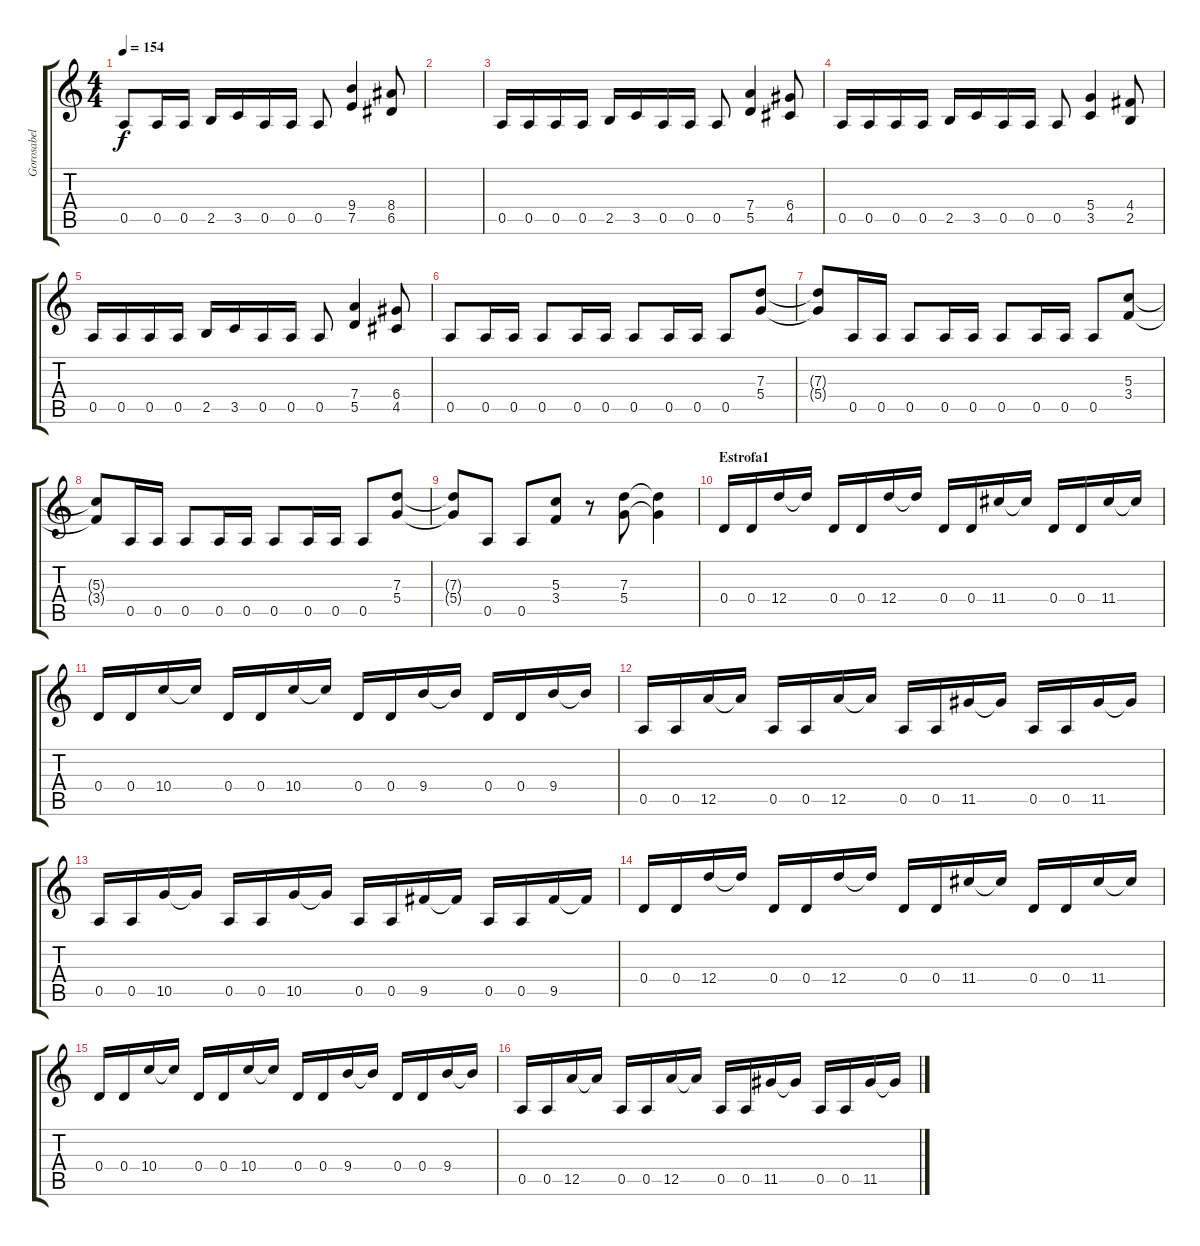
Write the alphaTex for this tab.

\track ("Gorosabel" "Gorosabel") {instrument distortionguitar}
\staff {score tabs}
\tuning (E4 B3 G3 D3 A2 E2) {hide}
\ts (4 4)
\tempo 154
\clef g2
\ks c
0.5.8{dy f} 0.5.16 0.5.16 2.5.16 3.5.16 0.5.16 0.5.16 0.5.8 (9.4 7.5).4 (8.4 6.5).8 |
|
0.5.16 0.5.16 0.5.16 0.5.16 2.5.16 3.5.16 0.5.16 0.5.16 0.5.8 (7.4 5.5).4 (6.4 4.5).8 |
0.5.16 0.5.16 0.5.16 0.5.16 2.5.16 3.5.16 0.5.16 0.5.16 0.5.8 (5.4 3.5).4 (4.4 2.5).8 |
0.5.16 0.5.16 0.5.16 0.5.16 2.5.16 3.5.16 0.5.16 0.5.16 0.5.8 (7.4 5.5).4 (6.4 4.5).8 |
0.5.8 0.5.16 0.5.16 0.5.8 0.5.16 0.5.16 0.5.8 0.5.16 0.5.16 0.5.8 (7.3 5.4).8 |
(7.3{t} 5.4{t}).8 0.5.16 0.5.16 0.5.8 0.5.16 0.5.16 0.5.8 0.5.16 0.5.16 0.5.8 (5.3 3.4).8 |
(5.3{t} 3.4{t}).8 0.5.16 0.5.16 0.5.8 0.5.16 0.5.16 0.5.8 0.5.16 0.5.16 0.5.8 (7.3 5.4).8 |
(7.3{t} 5.4{t}).8 0.5.8 0.5.8 (5.3 3.4).8 r.8 (7.3 5.4).8 (7.3{t} 5.4{t}).4 |
\section ("" "Estrofa1")
0.4.16 0.4.16 12.4.16 12.4{t}.16 0.4.16 0.4.16 12.4.16 12.4{t}.16 0.4.16 0.4.16 11.4.16 11.4{t}.16 0.4.16 0.4.16 11.4.16 11.4{t}.16 |
0.4.16 0.4.16 10.4.16 10.4{t}.16 0.4.16 0.4.16 10.4.16 10.4{t}.16 0.4.16 0.4.16 9.4.16 9.4{t}.16 0.4.16 0.4.16 9.4.16 9.4{t}.16 |
0.5.16 0.5.16 12.5.16 12.5{t}.16 0.5.16 0.5.16 12.5.16 12.5{t}.16 0.5.16 0.5.16 11.5.16 11.5{t}.16 0.5.16 0.5.16 11.5.16 11.5{t}.16 |
0.5.16 0.5.16 10.5.16 10.5{t}.16 0.5.16 0.5.16 10.5.16 10.5{t}.16 0.5.16 0.5.16 9.5.16 9.5{t}.16 0.5.16 0.5.16 9.5.16 9.5{t}.16 |
0.4.16 0.4.16 12.4.16 12.4{t}.16 0.4.16 0.4.16 12.4.16 12.4{t}.16 0.4.16 0.4.16 11.4.16 11.4{t}.16 0.4.16 0.4.16 11.4.16 11.4{t}.16 |
0.4.16 0.4.16 10.4.16 10.4{t}.16 0.4.16 0.4.16 10.4.16 10.4{t}.16 0.4.16 0.4.16 9.4.16 9.4{t}.16 0.4.16 0.4.16 9.4.16 9.4{t}.16 |
0.5.16 0.5.16 12.5.16 12.5{t}.16 0.5.16 0.5.16 12.5.16 12.5{t}.16 0.5.16 0.5.16 11.5.16 11.5{t}.16 0.5.16 0.5.16 11.5.16 11.5{t}.16
